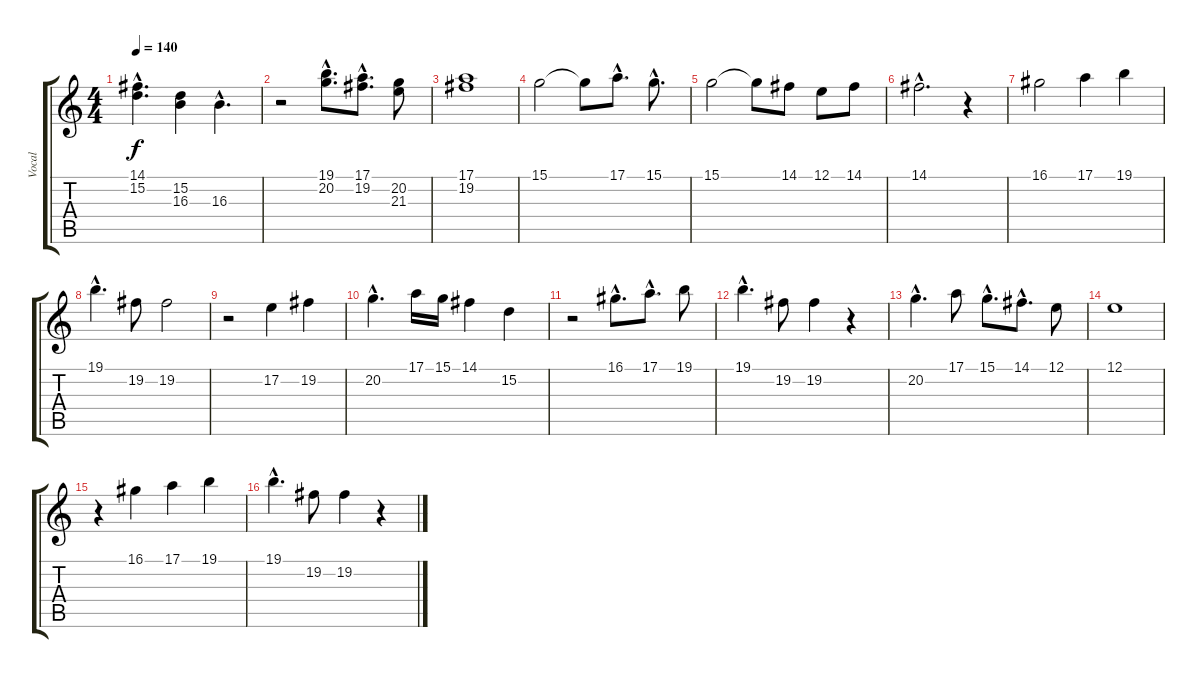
\track ("Vocal" "Vocal") {instrument lead6voice}
\staff {score tabs}
\tuning (E4 B3 G3 D3 A2 E2) {hide}
\ts (4 4)
\tempo 140
\clef g2
\ks c
(14.1{hac} 15.2{hac}).4{d dy f} (15.2 16.3).4 16.3{hac}.4{d} |
r.2 (19.1{hac} 20.2{hac}).8{d} (17.1{hac} 19.2{hac}).8{d} (20.2 21.3).8 |
(17.1 19.2).1 |
15.1.2 15.1{t}.8 17.1{hac}.8{d} 15.1{hac}.8{d} |
15.1.2 15.1{t}.8 14.1.8 12.1.8 14.1.8 |
14.1{hac}.2{d} r.4 |
16.1.2 17.1.4 19.1.4 |
19.1{hac}.4{d} 19.2.8 19.2.2 |
r.2 17.2.4 19.2.4 |
20.2{hac}.4{d} 17.1.16 15.1.16 14.1.4 15.2.4 |
r.2 16.1{hac}.8{d} 17.1{hac}.8{d} 19.1.8 |
19.1{hac}.4{d} 19.2.8 19.2.4 r.4 |
20.2{hac}.4{d} 17.1.8 15.1{hac}.8{d} 14.1{hac}.8{d} 12.1.8 |
12.1.1 |
r.4 16.1.4 17.1.4 19.1.4 |
19.1{hac}.4{d} 19.2.8 19.2.4 r.4
